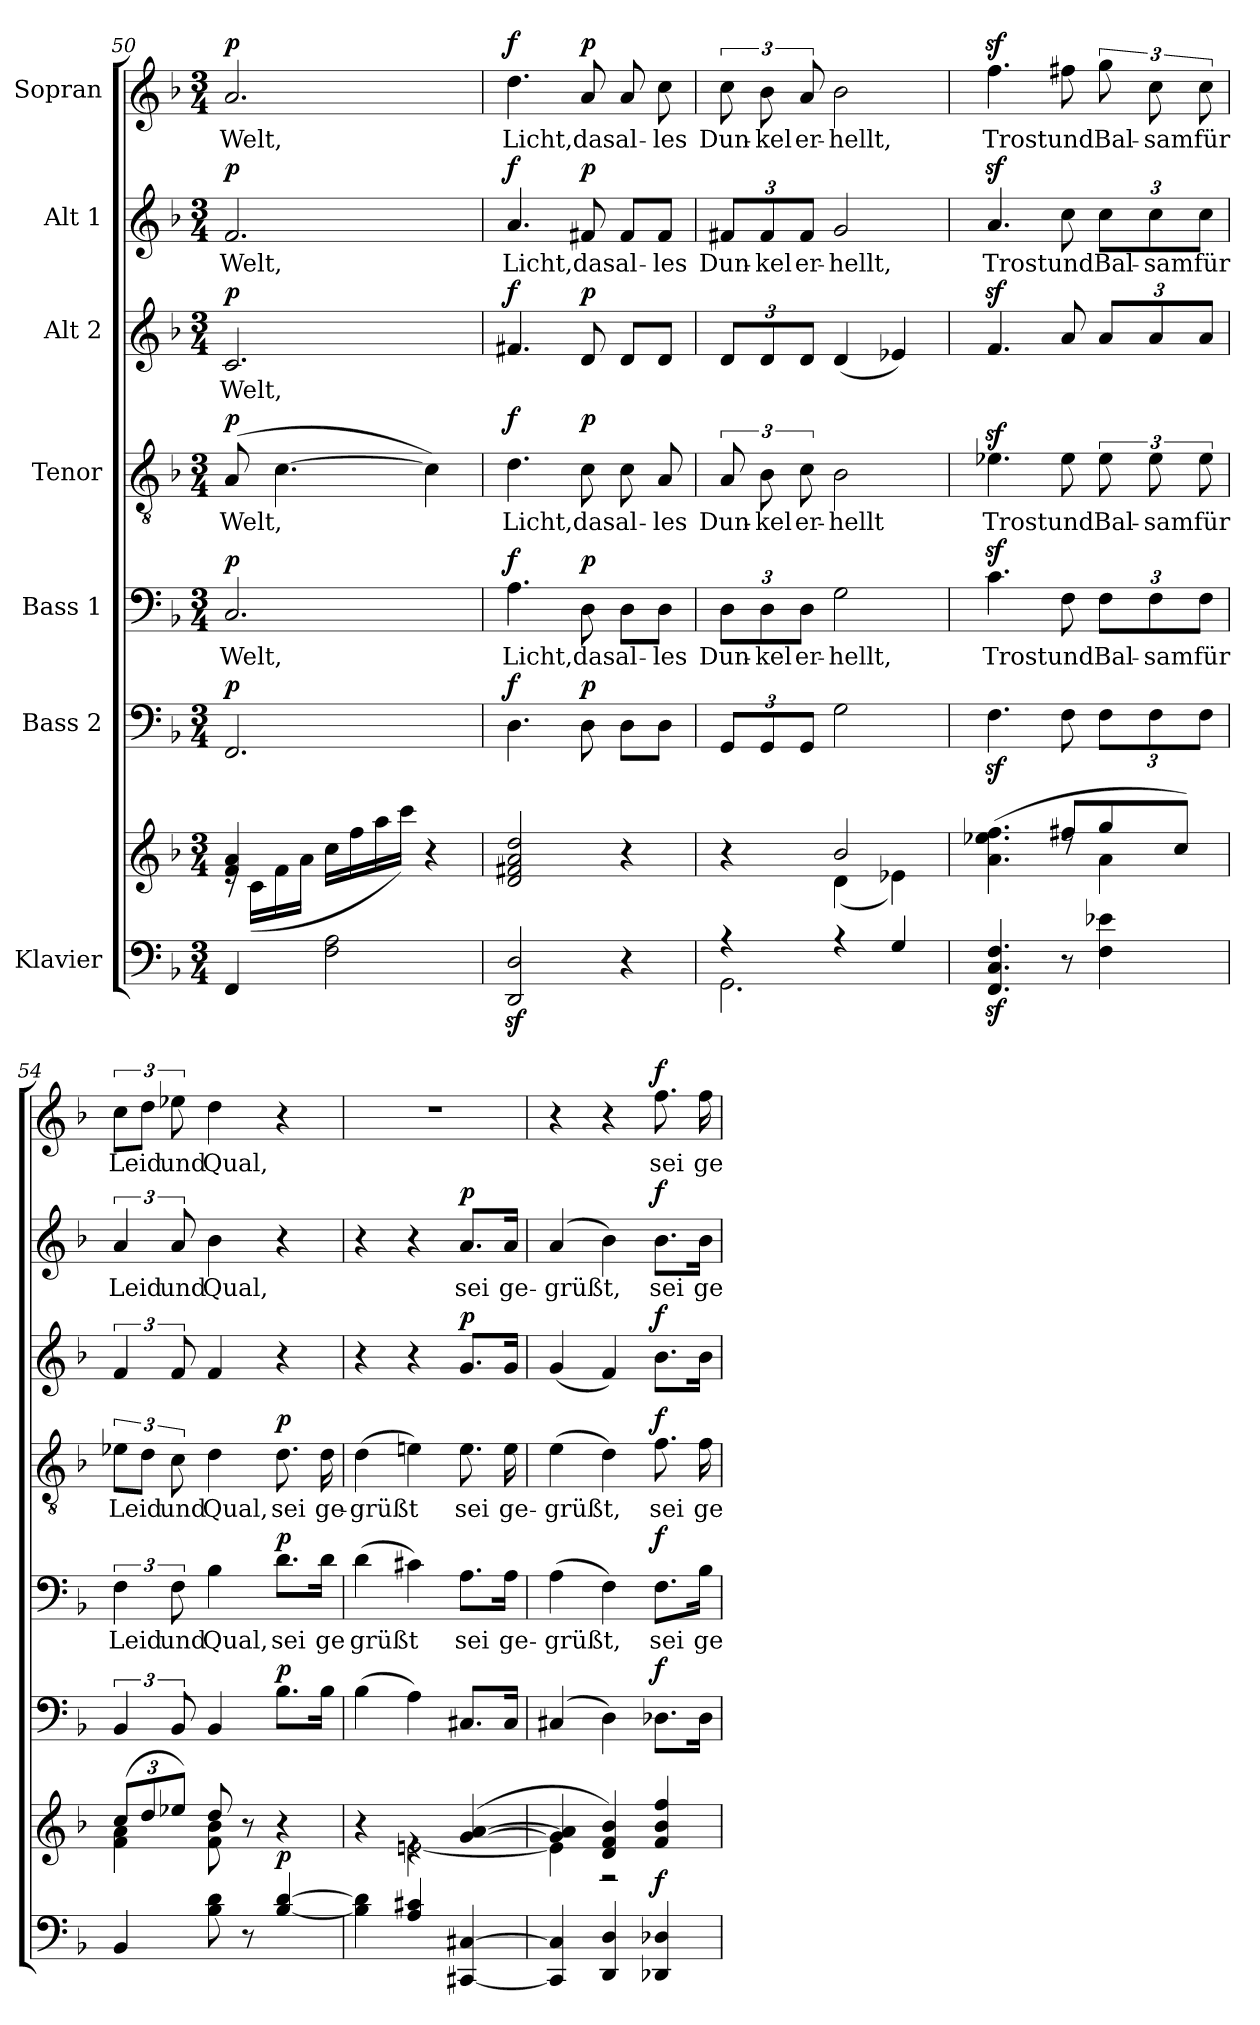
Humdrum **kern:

**kern	**kern	**dynam	**kern	**dynam	**kern	**text	**dynam	**kern	**text	**dynam	**kern	**text	**dynam	**kern	**text	**dynam	**kern	**text	**dynam
*part7	*part7	*part7	*part6	*part6	*part5	*part5	*part5	*part4	*part4	*part4	*part3	*part3	*part3	*part2	*part2	*part2	*part1	*part1	*part1
*staff8	*staff7	*staff7/8	*staff6	*staff6	*staff5	*staff5	*staff5	*staff4	*staff4	*staff4	*staff3	*staff3	*staff3	*staff2	*staff2	*staff2	*staff1	*staff1	*staff1
*I"Klavier	*	*	*I"Bass 2	*	*I"Bass 1	*	*	*I"Tenor	*	*	*I"Alt 2	*	*	*I"Alt 1	*	*	*I"Sopran	*	*
*clefF4	*clefG2	*	*clefF4	*	*clefF4	*	*	*clefGv2	*	*	*clefG2	*	*	*clefG2	*	*	*clefG2	*	*
*k[b-]	*k[b-]	*	*k[b-]	*	*k[b-]	*	*	*k[b-]	*	*	*k[b-]	*	*	*k[b-]	*	*	*k[b-]	*	*
*M3/4	*M3/4	*	*M3/4	*	*M3/4	*	*	*M3/4	*	*	*M3/4	*	*	*M3/4	*	*	*M3/4	*	*
=50	=50	=50	=50	=50	=50	=50	=50	=50	=50	=50	=50	=50	=50	=50	=50	=50	=50	=50	=50
*	*^	*	*	*	*	*	*	*	*	*	*	*	*	*	*	*	*	*	*
!	!	!	!	!	!LO:DY:a	!	!LO:LY:b	!LO:DY:a	!	!LO:LY:b	!LO:DY:a	!	!LO:LY:b	!LO:DY:a	!	!LO:LY:b	!LO:DY:a	!	!LO:LY:b	!LO:DY:a
4FF/	4f/ 4a/	16re	.	2.FF/	p	2.C/	Welt,	p	(8A/	Welt,	p	2.c/	Welt,	p	2.f/	Welt,	p	2.a/	Welt,	p
.	.	(>16c\LL	.	.	.	.	.	.	.	.	.	.	.	.	.	.	.	.	.	.
.	.	16f\	.	.	.	.	.	.	[4.c\	.	.	.	.	.	.	.	.	.	.	.
.	.	16a\JJ	.	.	.	.	.	.	.	.	.	.	.	.	.	.	.	.	.	.
2F\ 2A\	4ryy	16cc\LL	.	.	.	.	.	.	.	.	.	.	.	.	.	.	.	.	.	.
.	.	16ff\	.	.	.	.	.	.	.	.	.	.	.	.	.	.	.	.	.	.
.	.	16aa\	.	.	.	.	.	.	.	.	.	.	.	.	.	.	.	.	.	.
.	.	16ccc\JJ)	.	.	.	.	.	.	.	.	.	.	.	.	.	.	.	.	.	.
.	4r	4ryy	.	.	.	.	.	.	4c\])	.	.	.	.	.	.	.	.	.	.	.
!!LO:LB:g=z
=51	=51	=51	=51	=51	=51	=51	=51	=51	=51	=51	=51	=51	=51	=51	=51	=51	=51	=51	=51	=51
!	!	!	!	!	!LO:DY:a	!	!LO:LY:b	!LO:DY:a	!	!LO:LY:b	!LO:DY:a	!	!	!LO:DY:a	!	!LO:LY:b	!LO:DY:a	!	!LO:LY:b	!LO:DY:a
*	*v	*v	*	*	*	*	*	*	*	*	*	*	*	*	*	*	*	*	*	*
2DD/z> 2D/z>	2d/ 2f#X/ 2a/ 2dd/	.	4.D\	f	4.A\	Licht,	f	4.d\	Licht,	f	4.f#X/	.	f	4.a/	Licht,	f	4.dd\	Licht,	f
!	!	!	!	!LO:DY:a	!	!LO:LY:b	!LO:DY:a	!	!LO:LY:b	!LO:DY:a	!	!	!LO:DY:a	!	!LO:LY:b	!LO:DY:a	!	!LO:LY:b	!LO:DY:a
.	.	.	8D\	p	8D\	das	p	8c\	das	p	8d/	.	p	8f#X/	das	p	8a/	das	p
!	!	!	!	!	!	!LO:LY:b	!	!	!LO:LY:b	!	!	!	!	!	!LO:LY:b	!	!	!LO:LY:b	!
4r	4r	.	8D\L	.	8D\L	al-	.	8c\	al-	.	8d/L	.	.	8f#/L	al-	.	8a/	al-	.
!	!	!	!	!	!	!LO:LY:b	!	!	!LO:LY:b	!	!	!	!	!	!LO:LY:b	!	!	!LO:LY:b	!
.	.	.	8D\J	.	8D\J	-les	.	8A/	-les	.	8d/J	.	.	8f#/J	-les	.	8cc\	-les	.
=52	=52	=52	=52	=52	=52	=52	=52	=52	=52	=52	=52	=52	=52	=52	=52	=52	=52	=52	=52
*^	*^	*	*	*	*	*	*	*	*	*	*	*	*	*	*	*	*	*	*
!	!	!	!	!	!	!	!	!LO:LY:b	!	!	!LO:LY:b	!	!	!	!	!	!LO:LY:b	!	!	!LO:LY:b	!
4r	2.GG\	4r	4ryy	.	12GG/L	.	12D\L	Dun-	.	12A/	Dun-	.	12d/L	.	.	12f#X/L	Dun-	.	12cc\	Dun-	.
!	!	!	!	!	!	!	!	!LO:LY:b	!	!	!LO:LY:b	!	!	!	!	!	!LO:LY:b	!	!	!LO:LY:b	!
.	.	.	.	.	12GG/	.	12D\	-kel	.	12B-\	-kel	.	12d/	.	.	12f#/	-kel	.	12b-\	-kel	.
!	!	!	!	!	!	!	!	!LO:LY:b	!	!	!LO:LY:b	!	!	!	!	!	!LO:LY:b	!	!	!LO:LY:b	!
.	.	.	.	.	12GG/J	.	12D\J	er-	.	12c\	er-	.	12d/J	.	.	12f#/J	er-	.	12a/	er-	.
!	!	!	!	!	!	!	!	!LO:LY:b	!	!	!LO:LY:b	!	!	!	!	!	!LO:LY:b	!	!	!LO:LY:b	!
4r	.	2b-/	(4d\	.	2G\	.	2G\	-hellt,	.	2B-\	-hellt	.	(4d/	.	.	2g/	-hellt,	.	2b-\	-hellt,	.
4G/	.	.	4e-X\)	.	.	.	.	.	.	.	.	.	4e-X/)	.	.	.	.	.	.	.	.
*v	*v	*	*	*	*	*	*	*	*	*	*	*	*	*	*	*	*	*	*	*	*
=53	=53	=53	=53	=53	=53	=53	=53	=53	=53	=53	=53	=53	=53	=53	=53	=53	=53	=53	=53	=53
!	!	!	!	!	!	!	!LO:LY:b	!	!	!LO:LY:b	!	!	!	!	!	!LO:LY:b	!	!	!LO:LY:b	!
4.FF/z> 4.C/z> 4.F/z>	(4.a\ 4.ee-X\ 4.ff\	4.ryy	.	4.Fz>\	.	4.cz>\	Trost	.	4.e-Xz>\	Trost	.	4.fz>/	.	.	4.az>/	Trost	.	4.ffz>\	Trost	.
!	!	!	!	!	!	!	!LO:LY:b	!	!	!LO:LY:b	!	!	!	!	!	!LO:LY:b	!	!	!LO:LY:b	!
8r	8ff#X/L	8rdd	.	8F\	.	8F\	und	.	8e-\	und	.	8a/	.	.	8cc\	und	.	8ff#X\	und	.
!	!	!	!	!	!	!	!LO:LY:b	!	!	!LO:LY:b	!	!	!	!	!	!LO:LY:b	!	!	!LO:LY:b	!
4F\ 4e-X\	8gg/	4a\	.	12F\L	.	12F\L	Bal-	.	12e-\	Bal-	.	12a/L	.	.	12cc\L	Bal-	.	12gg\	Bal-	.
!	!	!	!	!	!	!	!LO:LY:b	!	!	!LO:LY:b	!	!	!	!	!	!LO:LY:b	!	!	!LO:LY:b	!
.	.	.	.	12F\	.	12F\	-sam	.	12e-\	-sam	.	12a/	.	.	12cc\	-sam	.	12cc\	-sam	.
.	8cc/J)	.	.	.	.	.	.	.	.	.	.	.	.	.	.	.	.	.	.	.
!	!	!	!	!	!	!	!LO:LY:b	!	!	!LO:LY:b	!	!	!	!	!	!LO:LY:b	!	!	!LO:LY:b	!
.	.	.	.	12F\J	.	12F\J	für	.	12e-\	für	.	12a/J	.	.	12cc\J	für	.	12cc\	für	.
=54	=54	=54	=54	=54	=54	=54	=54	=54	=54	=54	=54	=54	=54	=54	=54	=54	=54	=54	=54	=54
*	*Xbrackettup	*	*	*	*	*	*	*	*	*	*	*	*	*	*	*	*	*	*	*
!	!	!	!	!	!	!	!LO:LY:b	!	!	!LO:LY:b	!	!	!	!	!	!LO:LY:b	!	!	!LO:LY:b	!
4BB-/	(12cc/L	4f\ 4a\	.	6BB-/	.	6F\	Leid	.	12e-X\L	Leid	.	6f/	.	.	6a/	Leid	.	12cc\L	-Leid	.
.	12dd/	.	.	.	.	.	.	.	12d\J	.	.	.	.	.	.	.	.	12dd\J	.	.
!	!	!	!	!	!	!	!LO:LY:b	!	!	!LO:LY:b	!	!	!	!	!	!LO:LY:b	!	!	!LO:LY:b	!
.	12ee-X/J)	.	.	12BB-/	.	12F\	und	.	12c\	und	.	12f/	.	.	12a/	und	.	12ee-X\	und	.
!	!	!	!	!	!	!	!LO:LY:b	!	!	!LO:LY:b	!	!	!	!	!	!LO:LY:b	!	!	!LO:LY:b	!
8B-\ 8d\	8dd/	8f\ 8b-\	.	4BB-/	.	4B-\	Qual,	.	4d\	Qual,	.	4f/	.	.	4b-\	Qual,	.	4dd\	Qual,	.
8r	8r	8ryy	.	.	.	.	.	.	.	.	.	.	.	.	.	.	.	.	.	.
!	!	!	!LO:DY:a=2	!	!LO:DY:a	!	!LO:LY:b	!LO:DY:a	!	!LO:LY:b	!LO:DY:a	!	!	!	!	!	!	!	!	!
[4B-/ [4d/	4r	4ryy	p	8.B-\L	p	8.d\L	sei	p	8.d\	sei	p	4r	.	.	4r	.	.	4r	.	.
!	!	!	!	!	!	!	!LO:LY:b	!	!	!LO:LY:b	!	!	!	!	!	!	!	!	!	!
.	.	.	.	16B-\Jk	.	16d\Jk	ge	.	16d\	ge-	.	.	.	.	.	.	.	.	.	.
!!LO:PB:g=z
=55	=55	=55	=55	=55	=55	=55	=55	=55	=55	=55	=55	=55	=55	=55	=55	=55	=55	=55	=55	=55
!	!	!	!	!	!	!	!LO:LY:b	!	!	!LO:LY:b	!	!	!	!	!	!	!	!	!	!
4B-\] 4d\]	4r	4ryy	.	(4B-\	.	(4d\	-grüßt	.	(4d\	-grüßt	.	4r	.	.	4r	.	.	2.r	.	.
4A/ 4c#X/	4re	[2en\	.	4A\)	.	4c#X\)	.	.	4en\)	.	.	4r	.	.	4r	.	.	.	.	.
!	!	!	!	!	!	!	!LO:LY:b	!	!	!LO:LY:b	!	!	!	!LO:DY:a	!	!LO:LY:b	!LO:DY:a	!	!	!
[4CC#X/ [4C#X/	([4g/ [4a/	.	.	8.C#X/L	.	8.A\L	sei	.	8.e\	sei	.	8.g/L	.	p	8.a/L	sei	p	.	.	.
!	!	!	!	!	!	!	!LO:LY:b	!	!	!LO:LY:b	!	!	!	!	!	!LO:LY:b	!	!	!	!
.	.	.	.	16C#/Jk	.	16A\Jk	ge-	.	16e\	ge-	.	16g/Jk	.	.	16a/Jk	ge-	.	.	.	.
=56	=56	=56	=56	=56	=56	=56	=56	=56	=56	=56	=56	=56	=56	=56	=56	=56	=56	=56	=56	=56
!	!	!	!	!	!	!	!LO:LY:b	!	!	!LO:LY:b	!	!	!	!	!	!LO:LY:b	!	!	!	!
4CC#/] 4C#/]	4g/] 4a/]	4e\]	.	(4C#X/	.	(4A\	-grüßt,	.	(4e\	-grüßt,	.	(4g/	.	.	(4a/	-grüßt,	.	4r	.	.
4DD/ 4D/	4d/ 4f/ 4b-/)	2r	.	4D\)	.	4F\)	.	.	4d\)	.	.	4f/)	.	.	4b-\)	.	.	4r	.	.
!	!	!	!LO:DY:a=2	!	!LO:DY:a	!	!LO:LY:b	!LO:DY:a	!	!LO:LY:b	!LO:DY:a	!	!	!LO:DY:a	!	!LO:LY:b	!LO:DY:a	!	!LO:LY:b	!LO:DY:a
4DD-X/ 4D-X/	4f/ 4b-/ 4ff/	.	f	8.D-X\L	f	8.F\L	sei	f	8.f\	sei	f	8.b-\L	.	f	8.b-\L	sei	f	8.ff\	sei	f
!	!	!	!	!	!	!	!LO:LY:b	!	!	!LO:LY:b	!	!	!	!	!	!LO:LY:b	!	!	!LO:LY:b	!
.	.	.	.	16D-\Jk	.	16B-\Jk	ge-	.	16f\	ge-	.	16b-\Jk	.	.	16b-\Jk	ge-	.	16ff\	ge-	.
*	*v	*v	*	*	*	*	*	*	*	*	*	*	*	*	*	*	*	*	*	*
=	=	=	=	=	=	=	=	=	=	=	=	=	=	=	=	=	=	=	=
*-	*-	*-	*-	*-	*-	*-	*-	*-	*-	*-	*-	*-	*-	*-	*-	*-	*-	*-	*-
